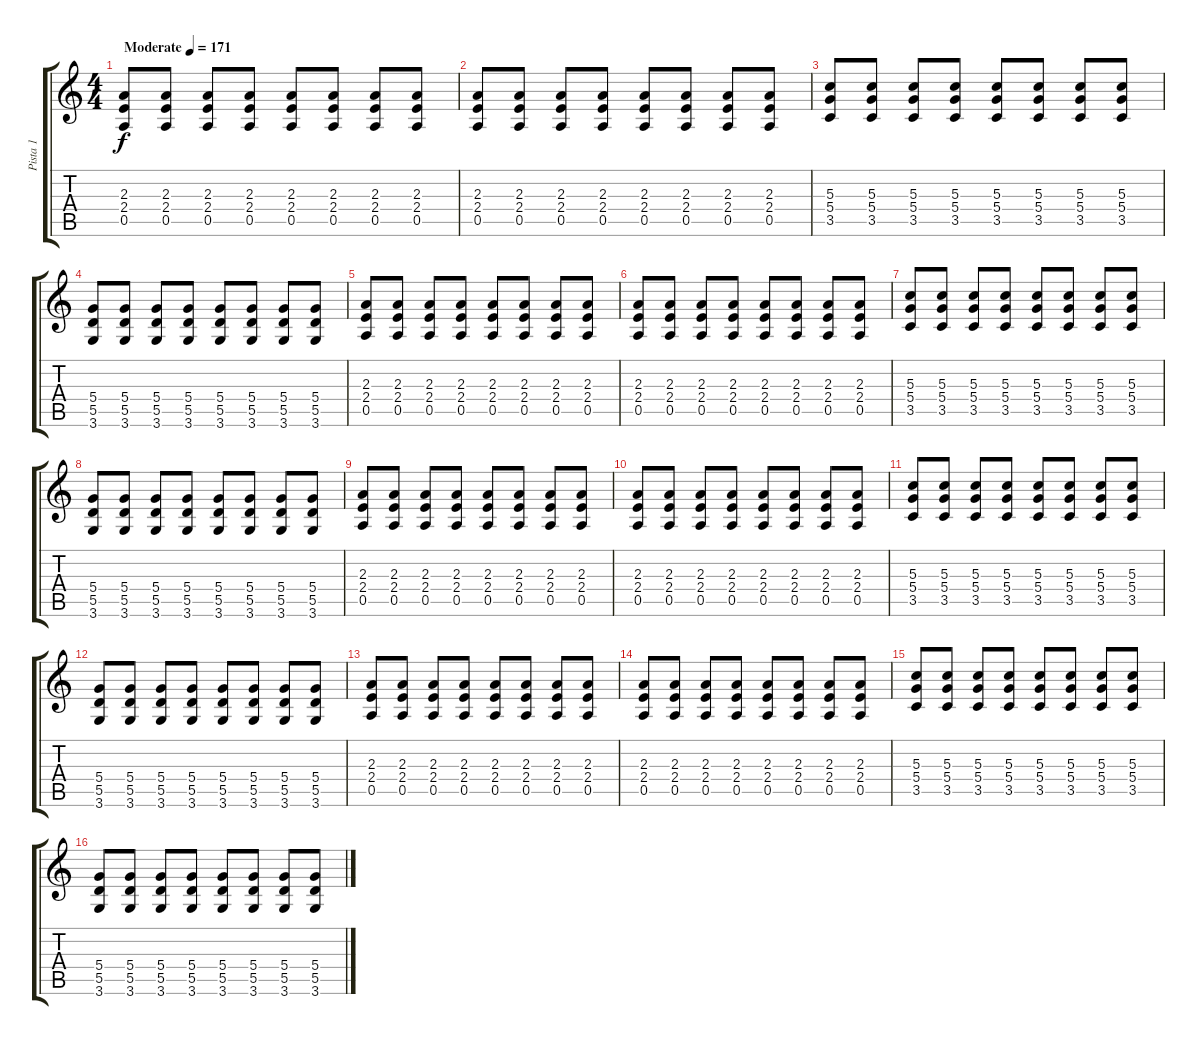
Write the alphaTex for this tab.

\track ("Pista 1" "Pista 1") {instrument overdrivenguitar}
\staff {score tabs}
\tuning (E4 B3 G3 D3 A2 E2) {hide}
\ts (4 4)
\tempo (171 "Moderate")
\clef g2
\ks c
(2.3 2.4 0.5).8{dy f instrument overdrivenguitar} (2.3 2.4 0.5).8 (2.3 2.4 0.5).8 (2.3 2.4 0.5).8 (2.3 2.4 0.5).8 (2.3 2.4 0.5).8 (2.3 2.4 0.5).8 (2.3 2.4 0.5).8 |
(2.3 2.4 0.5).8 (2.3 2.4 0.5).8 (2.3 2.4 0.5).8 (2.3 2.4 0.5).8 (2.3 2.4 0.5).8 (2.3 2.4 0.5).8 (2.3 2.4 0.5).8 (2.3 2.4 0.5).8 |
(5.3 5.4 3.5).8 (5.3 5.4 3.5).8 (5.3 5.4 3.5).8 (5.3 5.4 3.5).8 (5.3 5.4 3.5).8 (5.3 5.4 3.5).8 (5.3 5.4 3.5).8 (5.3 5.4 3.5).8 |
(5.4 5.5 3.6).8 (5.4 5.5 3.6).8 (5.4 5.5 3.6).8 (5.4 5.5 3.6).8 (5.4 5.5 3.6).8 (5.4 5.5 3.6).8 (5.4 5.5 3.6).8 (5.4 5.5 3.6).8 |
(2.3 2.4 0.5).8 (2.3 2.4 0.5).8 (2.3 2.4 0.5).8 (2.3 2.4 0.5).8 (2.3 2.4 0.5).8 (2.3 2.4 0.5).8 (2.3 2.4 0.5).8 (2.3 2.4 0.5).8 |
(2.3 2.4 0.5).8 (2.3 2.4 0.5).8 (2.3 2.4 0.5).8 (2.3 2.4 0.5).8 (2.3 2.4 0.5).8 (2.3 2.4 0.5).8 (2.3 2.4 0.5).8 (2.3 2.4 0.5).8 |
(5.3 5.4 3.5).8 (5.3 5.4 3.5).8 (5.3 5.4 3.5).8 (5.3 5.4 3.5).8 (5.3 5.4 3.5).8 (5.3 5.4 3.5).8 (5.3 5.4 3.5).8 (5.3 5.4 3.5).8 |
(5.4 5.5 3.6).8 (5.4 5.5 3.6).8 (5.4 5.5 3.6).8 (5.4 5.5 3.6).8 (5.4 5.5 3.6).8 (5.4 5.5 3.6).8 (5.4 5.5 3.6).8 (5.4 5.5 3.6).8 |
(2.3 2.4 0.5).8 (2.3 2.4 0.5).8 (2.3 2.4 0.5).8 (2.3 2.4 0.5).8 (2.3 2.4 0.5).8 (2.3 2.4 0.5).8 (2.3 2.4 0.5).8 (2.3 2.4 0.5).8 |
(2.3 2.4 0.5).8 (2.3 2.4 0.5).8 (2.3 2.4 0.5).8 (2.3 2.4 0.5).8 (2.3 2.4 0.5).8 (2.3 2.4 0.5).8 (2.3 2.4 0.5).8 (2.3 2.4 0.5).8 |
(5.3 5.4 3.5).8 (5.3 5.4 3.5).8 (5.3 5.4 3.5).8 (5.3 5.4 3.5).8 (5.3 5.4 3.5).8 (5.3 5.4 3.5).8 (5.3 5.4 3.5).8 (5.3 5.4 3.5).8 |
(5.4 5.5 3.6).8 (5.4 5.5 3.6).8 (5.4 5.5 3.6).8 (5.4 5.5 3.6).8 (5.4 5.5 3.6).8 (5.4 5.5 3.6).8 (5.4 5.5 3.6).8 (5.4 5.5 3.6).8 |
(2.3 2.4 0.5).8 (2.3 2.4 0.5).8 (2.3 2.4 0.5).8 (2.3 2.4 0.5).8 (2.3 2.4 0.5).8 (2.3 2.4 0.5).8 (2.3 2.4 0.5).8 (2.3 2.4 0.5).8 |
(2.3 2.4 0.5).8 (2.3 2.4 0.5).8 (2.3 2.4 0.5).8 (2.3 2.4 0.5).8 (2.3 2.4 0.5).8 (2.3 2.4 0.5).8 (2.3 2.4 0.5).8 (2.3 2.4 0.5).8 |
(5.3 5.4 3.5).8 (5.3 5.4 3.5).8 (5.3 5.4 3.5).8 (5.3 5.4 3.5).8 (5.3 5.4 3.5).8 (5.3 5.4 3.5).8 (5.3 5.4 3.5).8 (5.3 5.4 3.5).8 |
(5.4 5.5 3.6).8 (5.4 5.5 3.6).8 (5.4 5.5 3.6).8 (5.4 5.5 3.6).8 (5.4 5.5 3.6).8 (5.4 5.5 3.6).8 (5.4 5.5 3.6).8 (5.4 5.5 3.6).8
